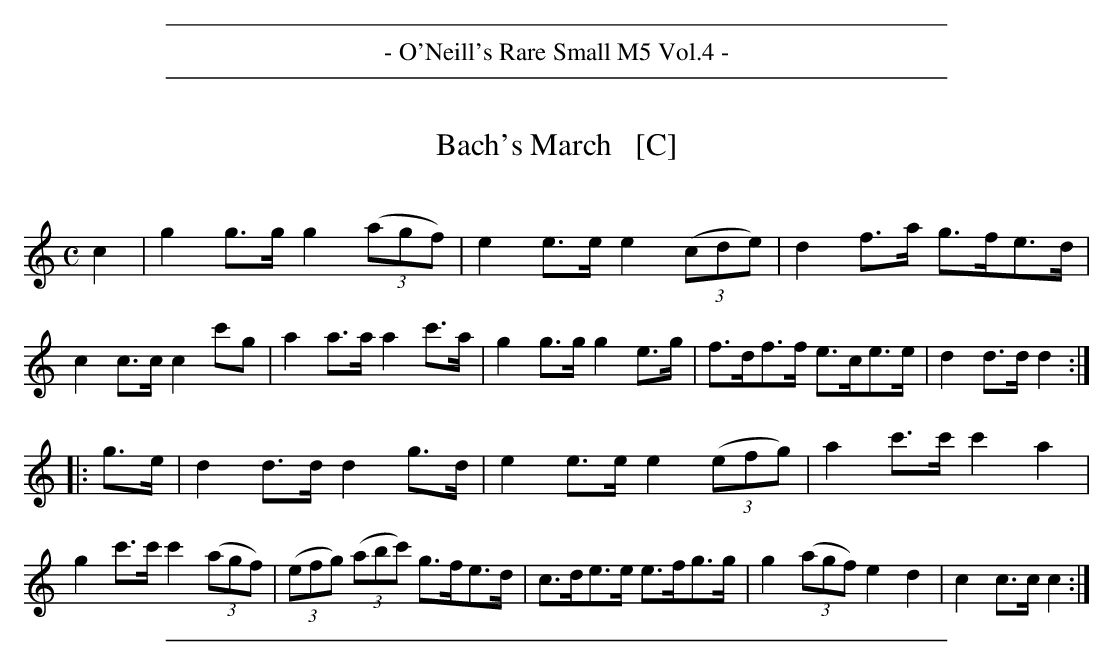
X:1
T: Bach's March   [C]
C:
M: C
L: 1/8
K: C
c2 |\
g2g>g g2 (3(agf) | e2e>e e2 (3(cde) | d2f>a g>fe>d | c2c>c c2 c'g |\
a2a>a a2c'>a | g2g>g g2e>g | f>df>f e>ce>e | d2d>d d2 ::
g>e |\
d2d>d d2g>d | e2e>e e2 (3(efg) | a2c'>c' c'2a2 | g2c'>c' c'2 (3(agf) |\
(3(efg) (3(abc') g>fe>d | c>de>e e>fg>g | g2 (3(agf) e2d2 | c2c>c c2 :|
